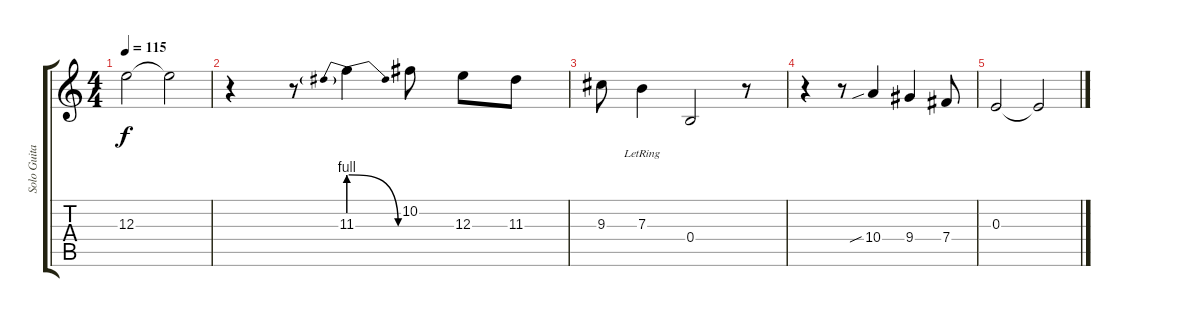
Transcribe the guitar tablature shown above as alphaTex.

\track ("Solo Guitar" "Solo Guita") {instrument distortionguitar}
\staff {score tabs}
\tuning (Db4 Ab3 E3 B2 Gb2 Db2) {hide}
\ts (4 4)
\tempo 115
\clef g2
\ks c
12.3.2{dy f} 12.3{t}.2 |
r.4 r.8 11.3{be (prebendrelease 0 4 60 0)}.4 10.2.8 12.3.8 11.3.8 |
9.3.8 7.3{lr}.4 0.4.2 r.8 |
r.4 r.8 10.4{sib}.4 9.4.4 7.4.8 |
0.3.2 0.3{t}.2
